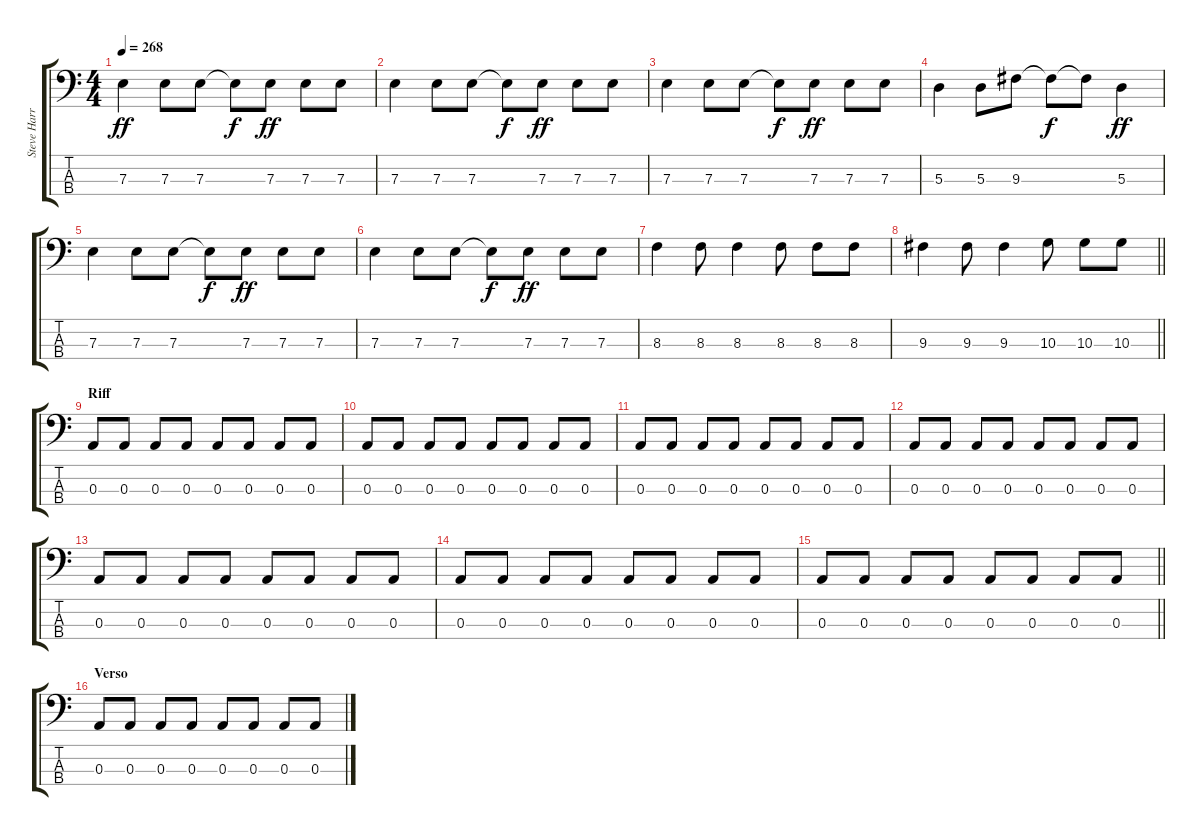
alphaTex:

\track ("Steve Harris" "Steve Harr") {instrument electricbassfinger}
\staff {score tabs}
\tuning (G2 D2 A1 E1) {hide}
\ts (4 4)
\tempo 268
\clef f4
\ks c
7.3.4{dy ff} 7.3.8 7.3.8 7.3{t}.8{dy f} 7.3.8{dy ff} 7.3.8 7.3.8 |
7.3.4 7.3.8 7.3.8 7.3{t}.8{dy f} 7.3.8{dy ff} 7.3.8 7.3.8 |
7.3.4 7.3.8 7.3.8 7.3{t}.8{dy f} 7.3.8{dy ff} 7.3.8 7.3.8 |
5.3.4 5.3.8 9.3.8 9.3{t}.8{dy f} 9.3{t}.8 5.3.4{dy ff} |
7.3.4 7.3.8 7.3.8 7.3{t}.8{dy f} 7.3.8{dy ff} 7.3.8 7.3.8 |
7.3.4 7.3.8 7.3.8 7.3{t}.8{dy f} 7.3.8{dy ff} 7.3.8 7.3.8 |
8.3.4 8.3.8 8.3.4 8.3.8 8.3.8 8.3.8 |
\barLineRight lightlight
9.3.4 9.3.8 9.3.4 10.3.8 10.3.8 10.3.8 |
\section ("" "Riff")
0.3.8 0.3.8 0.3.8 0.3.8 0.3.8 0.3.8 0.3.8 0.3.8 |
0.3.8 0.3.8 0.3.8 0.3.8 0.3.8 0.3.8 0.3.8 0.3.8 |
0.3.8 0.3.8 0.3.8 0.3.8 0.3.8 0.3.8 0.3.8 0.3.8 |
0.3.8 0.3.8 0.3.8 0.3.8 0.3.8 0.3.8 0.3.8 0.3.8 |
0.3.8 0.3.8 0.3.8 0.3.8 0.3.8 0.3.8 0.3.8 0.3.8 |
0.3.8 0.3.8 0.3.8 0.3.8 0.3.8 0.3.8 0.3.8 0.3.8 |
\barLineRight lightlight
0.3.8 0.3.8 0.3.8 0.3.8 0.3.8 0.3.8 0.3.8 0.3.8 |
\section ("" "Verso")
0.3.8 0.3.8 0.3.8 0.3.8 0.3.8 0.3.8 0.3.8 0.3.8
